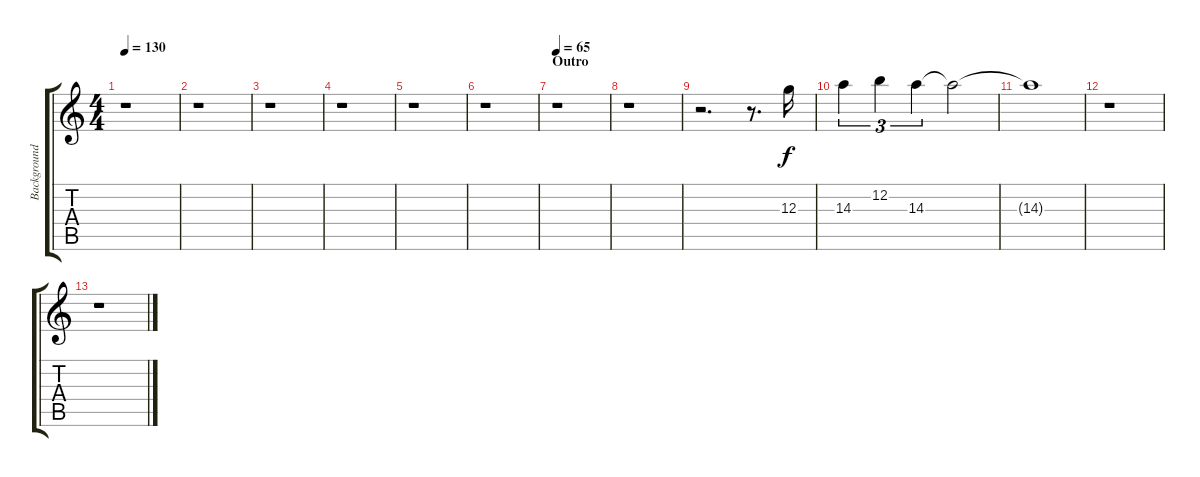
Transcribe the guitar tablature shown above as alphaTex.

\track ("Background Vocals (Townshend?)" "Background") {instrument electricguitarjazz}
\staff {score tabs}
\tuning (E4 B3 G3 D3 A2 E2) {hide}
\ts (4 4)
\tempo 130
\clef g2
\ks c
r.1{dy fff} |
r.1 |
r.1 |
r.1 |
r.1 |
r.1 |
\section ("" "Outro")
\tempo 65
r.1 |
r.1 |
r.2{d} r.8{d} 12.3.16{dy f} |
14.3.4{tu (3 2)} 12.2.4{tu (3 2)} 14.3.4{tu (3 2)} 14.3{t}.2 |
14.3{t}.1 |
r.1 |
r.1
